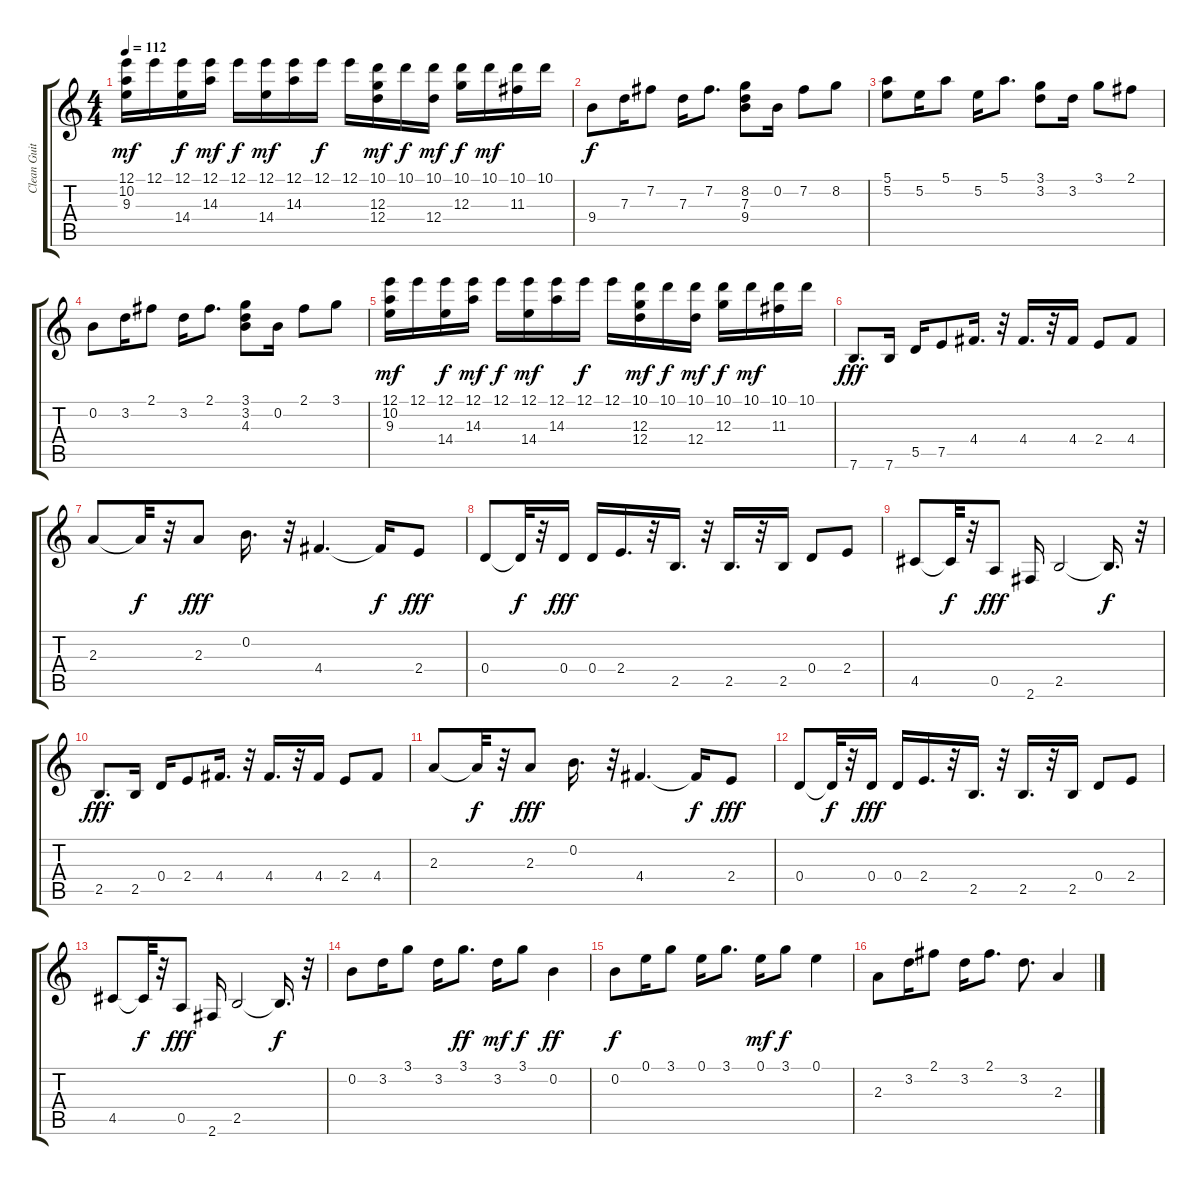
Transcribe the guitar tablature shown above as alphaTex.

\track ("Clean Guitar" "Clean Guit") {instrument electricguitarclean}
\staff {score tabs}
\tuning (E4 B3 G3 D3 A2 E2) {hide}
\ts (4 4)
\tempo 112
\clef g2
\ks c
(12.1 10.2 9.3).16{dy mf} 12.1.16 (12.1 14.4).16{dy f} (12.1 14.3).16{dy mf} 12.1.16{dy f} (12.1 14.4).16{dy mf} (12.1 14.3).16 12.1.16{dy f} 12.1.16 (10.1 12.3 12.4).16{dy mf} 10.1.16{dy f} (10.1 12.4).16{dy mf} (10.1 12.3).16{dy f} 10.1.16{dy mf} (10.1 11.3).16 10.1.16 |
9.4.8{dy f} 7.3.16 7.2.8 7.3.16 7.2.8{d} (8.2 7.3 9.4).8 0.2.16 7.2.8 8.2.8 |
(5.1 5.2).8 5.2.16 5.1.8 5.2.16 5.1.8{d} (3.1 3.2).8 3.2.16 3.1.8 2.1.8 |
0.2.8 3.2.16 2.1.8 3.2.16 2.1.8{d} (3.1 3.2 4.3).8 0.2.16 2.1.8 3.1.8 |
(12.1 10.2 9.3).16{dy mf} 12.1.16 (12.1 14.4).16{dy f} (12.1 14.3).16{dy mf} 12.1.16{dy f} (12.1 14.4).16{dy mf} (12.1 14.3).16 12.1.16{dy f} 12.1.16 (10.1 12.3 12.4).16{dy mf} 10.1.16{dy f} (10.1 12.4).16{dy mf} (10.1 12.3).16{dy f} 10.1.16{dy mf} (10.1 11.3).16 10.1.16 |
7.6.8{d dy fff} 7.6.16 5.5.16 7.5.8 4.4.16{d} r.32 4.4.16{d} r.32 4.4.16 2.4.8 4.4.8 |
2.3.8 2.3{t}.32{dy f} r.32 2.3.8{dy fff} 0.2.16{d} r.32 4.4.4{d} 4.4{t}.16{dy f} 2.4.8{dy fff} |
0.4.8 0.4{t}.32{dy f} r.32 0.4.16{dy fff} 0.4.16 2.4.16{d} r.32 2.5.16{d} r.32 2.5.16{d} r.32 2.5.16 0.4.8 2.4.8 |
4.5.8 4.5{t}.32{dy f} r.32 0.5.8{dy fff} 2.6.16 2.5.2 2.5{t}.16{d dy f} r.32 |
2.5.8{d dy fff} 2.5.16 0.4.16 2.4.8 4.4.16{d} r.32 4.4.16{d} r.32 4.4.16 2.4.8 4.4.8 |
2.3.8 2.3{t}.32{dy f} r.32 2.3.8{dy fff} 0.2.16{d} r.32 4.4.4{d} 4.4{t}.16{dy f} 2.4.8{dy fff} |
0.4.8 0.4{t}.32{dy f} r.32 0.4.16{dy fff} 0.4.16 2.4.16{d} r.32 2.5.16{d} r.32 2.5.16{d} r.32 2.5.16 0.4.8 2.4.8 |
4.5.8 4.5{t}.32{dy f} r.32 0.5.8{dy fff} 2.6.16 2.5.2 2.5{t}.16{d dy f} r.32 |
0.2.8 3.2.16 3.1.8 3.2.16 3.1.8{d dy ff} 3.2.16{dy mf} 3.1.8{dy f} 0.2.4{dy ff} |
0.2.8{dy f} 0.1.16 3.1.8 0.1.16 3.1.8{d} 0.1.16{dy mf} 3.1.8{dy f} 0.1.4 |
2.3.8 3.2.16 2.1.8 3.2.16 2.1.8{d} 3.2.8{d} 2.3.4
